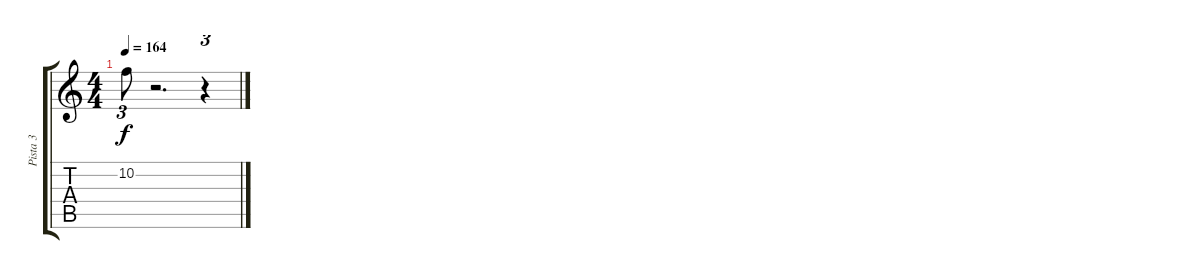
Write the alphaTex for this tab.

\track ("Pista 3" "Pista 3") {instrument overdrivenguitar}
\staff {score tabs}
\tuning (C4 G3 Eb3 Bb2 F2 C2) {hide}
\ts (4 4)
\tempo 164
\clef g2
\ks c
10.2{t}.8{tu (3 2) dy f} r.2{d} r.4{tu (3 2)}
